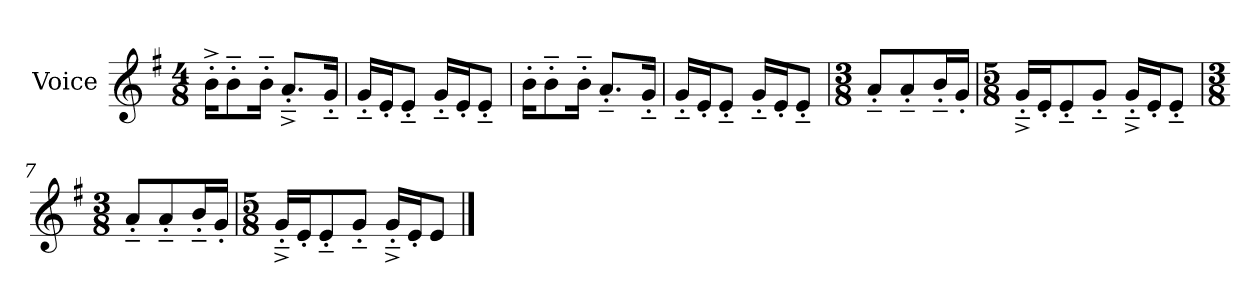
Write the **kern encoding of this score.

**kern
*part1
*staff1
*I"Voice
*I'Vo.
*clefG2
*k[f#]
*M4/8
*MM60
=1
16b'^\KL
8b'~\
16b'~\Jk
8.a'~^/L
16g'~/Jk
=2
16g'~/LL
16e'/J
8e'~/J
16g'~/LL
16e'/J
8e'~/J
=3
16b'\KL
8b'~\
16b'~\Jk
8.a'~/L
16g'~/Jk
=4
16g'~/LL
16e'/J
8e'~/J
16g'~/LL
16e'/J
8e'~/J
!!LO:LB:g=z
=5
*M3/8
8a'~/L
8a'~/
16b'~/L
16g'/JJ
=6
*M5/8
16g'~^/LL
16e'/J
8e'~/
8g'~/J
16g'~^/LL
16e'/J
8e'~/J
=7
*M3/8
8a'~/L
8a'~/
16b'~/L
16g'/JJ
=8
*M5/8
16g'~^/LL
16e'/J
8e'~/
8g'~/J
16g'~^/LL
16e'/J
8e/J
==
*-
